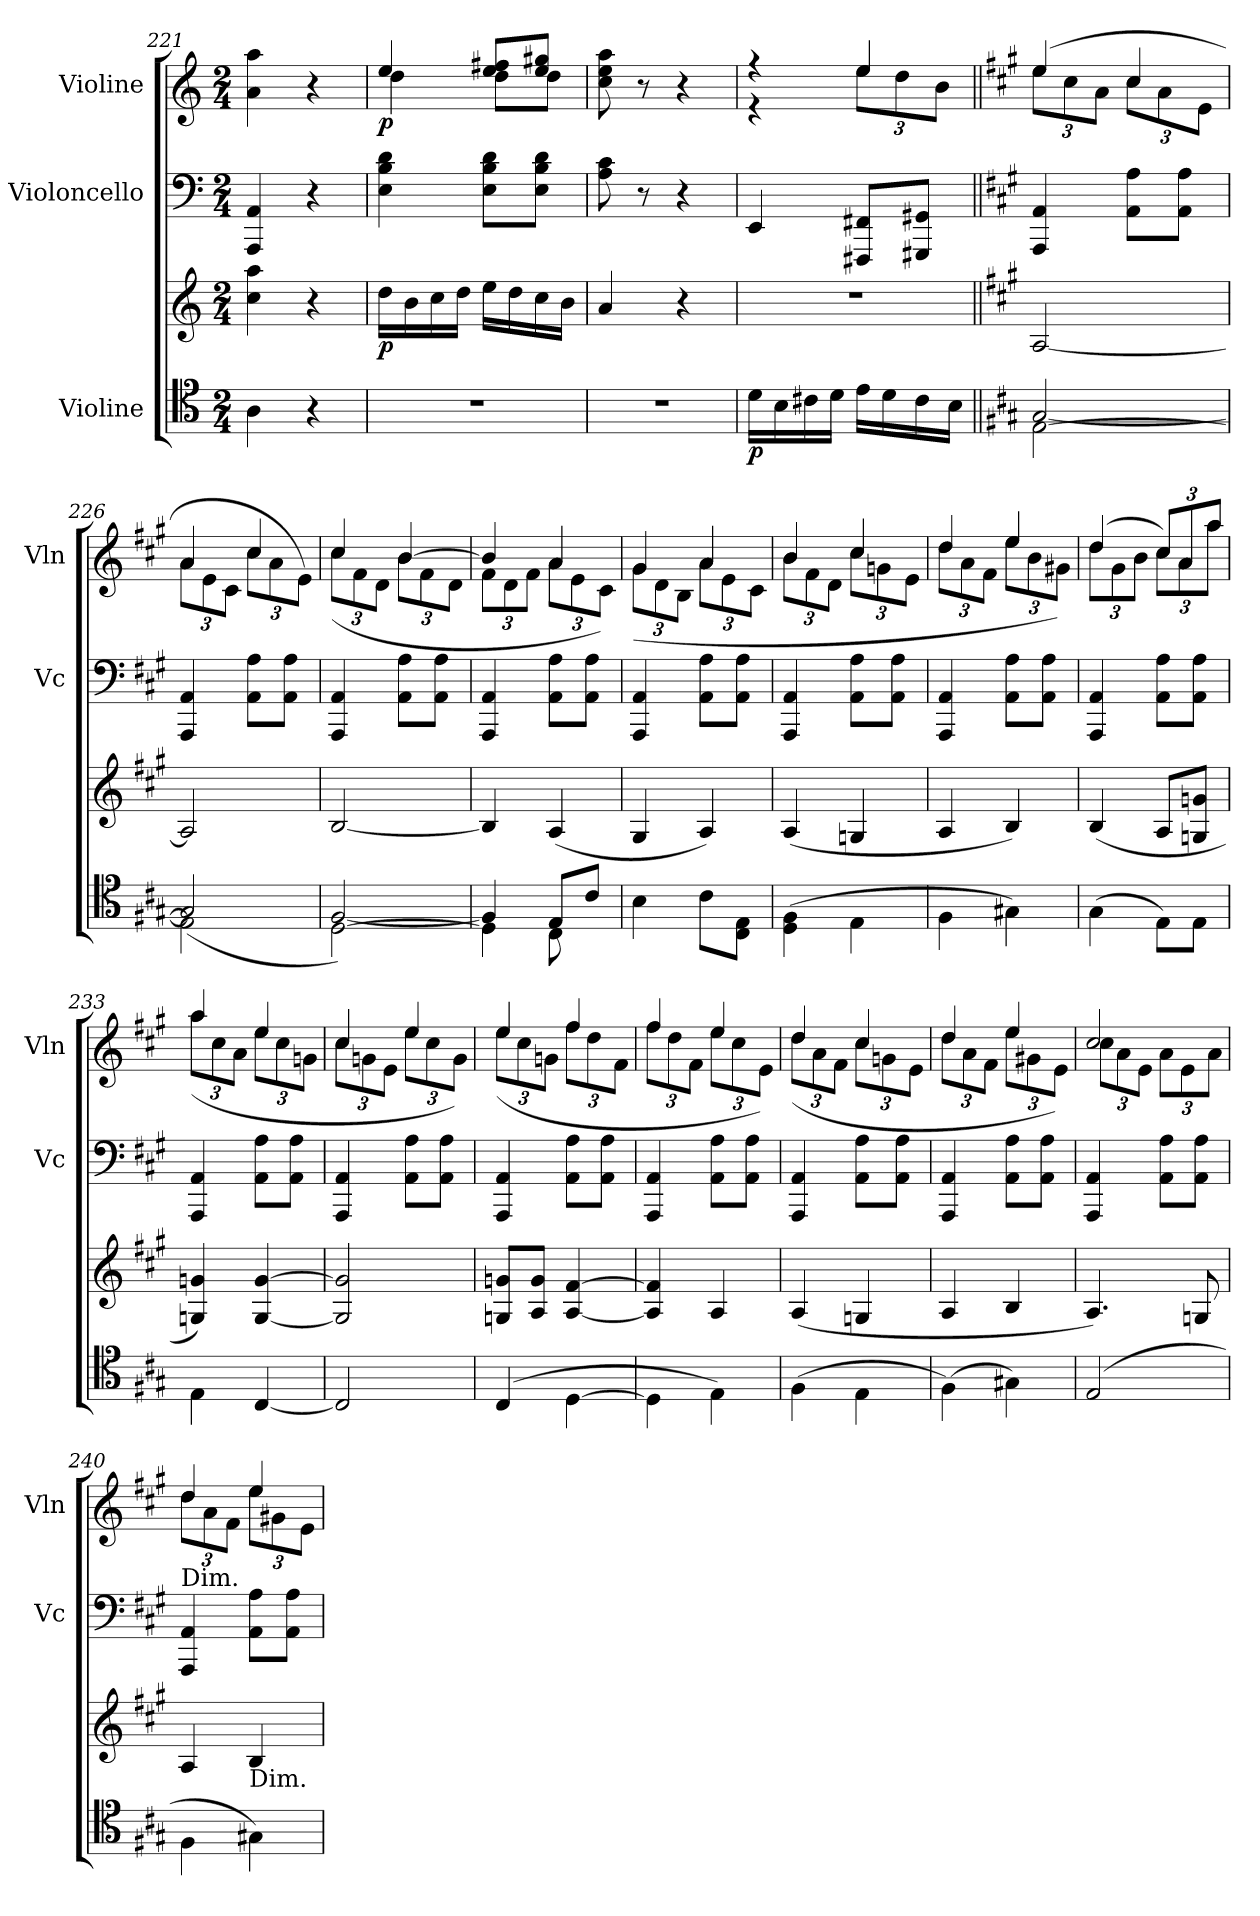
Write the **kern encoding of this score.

**kern	**kern	**dynam	**kern	**kern	**dynam
*part3	*part3	*part3	*part2	*part1	*part1
*staff4	*staff3	*staff3/4	*staff2	*staff1	*staff1
*I"Violine	*	*	*I"Violoncello	*I"Violine	*
*	*	*	*I'Vc	*I'Vln	*
*clefC4	*clefG2	*	*clefF4	*clefG2	*
*k[]	*k[]	*	*k[]	*k[]	*
*M2/4	*M2/4	*	*M2/4	*M2/4	*
=221	=221	=221	=221	=221	=221
4A\	4cc\ 4aa\	.	4AAA/ 4AA/	4a\ 4aa\	.
4r	4r	.	4r	4r	.
=222	=222	=222	=222	=222	=222
*	*	*	*	*^	*
!	!	!LO:DY:b	!	!	!	!LO:DY:b
2r	16dd\LL	p	4E\ 4B\ 4d\	4ee/	4dd\	p
.	16b\	.	.	.	.	.
.	16cc\	.	.	.	.	.
.	16dd\JJ	.	.	.	.	.
.	16ee\LL	.	8E\ 8B\ 8d\L	8ee/ 8ff#X/L	8dd\L	.
.	16dd\	.	.	.	.	.
.	16cc\	.	8E\ 8B\ 8d\J	8ee/ 8gg#X/J	8dd\J	.
.	16b\JJ	.	.	.	.	.
*	*	*	*	*v	*v	*
=223	=223	=223	=223	=223	=223
2r	4a/	.	8A\ 8c\	8cc\ 8ee\ 8aa\	.
.	.	.	8r	8r	.
.	4r	.	4r	4r	.
=224	=224	=224	=224	=224	=224
*	*	*	*	*^	*
!	!	!LO:DY:b=2	!	!	!	!
16d\LL	2r	p	4EE/	4r	4r	.
16B\	.	.	.	.	.	.
16c#X\	.	.	.	.	.	.
16d\JJ	.	.	.	.	.	.
*	*	*	*	*	*Xbrackettup	*
16e\LL	.	.	8FFF#X/ 8FF#X/L	4ee/	12ee\L	.
16d\	.	.	.	.	.	.
.	.	.	.	.	12dd\	.
16c#\	.	.	8GGG#X/ 8GG#X/J	.	.	.
.	.	.	.	.	12b\J	.
16B\JJ	.	.	.	.	.	.
=225||	=225||	=225||	=225||	=225||	=225||	=225||
*k[f#c#g#]	*k[f#c#g#]	*	*k[f#c#g#]	*k[f#c#g#]	*	*
*^	*	*	*	*	*	*
[2E\	[2G#/	[2A/	.	4AAA/ 4AA/	(>4ee/	12ee\L	.
.	.	.	.	.	.	12cc#\	.
.	.	.	.	.	.	12a\J	.
.	.	.	.	8AA\ 8A\L	4cc#/	12cc#\L	.
.	.	.	.	.	.	12a\	.
.	.	.	.	8AA\ 8A\J	.	.	.
.	.	.	.	.	.	12e\J	.
=226	=226	=226	=226	=226	=226	=226	=226
2E\]	(>2G#/]	2A/]	.	4AAA/ 4AA/	4a/	12a\L	.
.	.	.	.	.	.	12e\	.
.	.	.	.	.	.	12c#\J	.
.	.	.	.	8AA\ 8A\L	4cc#/	12cc#\L	.
.	.	.	.	.	.	12a\	.
.	.	.	.	8AA\ 8A\J	.	.	.
.	.	.	.	.	.	12e\J)	.
=227	=227	=227	=227	=227	=227	=227	=227
[2D\	[2F#/)	[2B/	.	4AAA/ 4AA/	4cc#/	(>12cc#\L	.
.	.	.	.	.	.	12f#\	.
.	.	.	.	.	.	12d\J	.
.	.	.	.	8AA\ 8A\L	[4b/	12b\L	.
.	.	.	.	.	.	12f#\	.
.	.	.	.	8AA\ 8A\J	.	.	.
.	.	.	.	.	.	12d\J	.
=228	=228	=228	=228	=228	=228	=228	=228
4F#/]	4D\]	4B/]	.	4AAA/ 4AA/	4b/]	12f#\L	.
.	.	.	.	.	.	12d\	.
.	.	.	.	.	.	12f#\J	.
8E/L	8C#\	(<4A/	.	8AA\ 8A\L	4a/	12a\L	.
.	.	.	.	.	.	12e\	.
8c#/J	8ryy	.	.	8AA\ 8A\J	.	.	.
.	.	.	.	.	.	12c#\J)	.
*v	*v	*	*	*	*	*	*
=229	=229	=229	=229	=229	=229	=229
4B\	4G#/	.	4AAA/ 4AA/	4g#/	(>12g#\L	.
.	.	.	.	.	12d\	.
.	.	.	.	.	12B\J	.
8c#\L	4A/)	.	8AA\ 8A\L	4a/	12a\L	.
.	.	.	.	.	12e\	.
8C#\ 8E\J	.	.	8AA\ 8A\J	.	.	.
.	.	.	.	.	12c#\J	.
=230	=230	=230	=230	=230	=230	=230
(<4D\ 4F#\	(<4A/	.	4AAA/ 4AA/	4b/	12b\L	.
.	.	.	.	.	12f#\	.
.	.	.	.	.	12d\J	.
4E\	4Gn/	.	8AA\ 8A\L	4cc#/	12cc#\L	.
.	.	.	.	.	12gn\	.
.	.	.	8AA\ 8A\J	.	.	.
.	.	.	.	.	12e\J	.
=231	=231	=231	=231	=231	=231	=231
4F#\	4A/	.	4AAA/ 4AA/	4dd/	12dd\L	.
.	.	.	.	.	12a\	.
.	.	.	.	.	12f#\J	.
4G#X\)	4B/)	.	8AA\ 8A\L	4ee/	12ee\L	.
.	.	.	.	.	12b\	.
.	.	.	8AA\ 8A\J	.	.	.
.	.	.	.	.	12g#X\J)	.
=232	=232	=232	=232	=232	=232	=232
(>4G#\	(<4B/	.	4AAA/ 4AA/	(>4dd/	12dd\L	.
.	.	.	.	.	12g#\	.
.	.	.	.	.	12b\J	.
8E\L)	8A/L	.	8AA\ 8A\L	12cc#/L)	12cc#\L	.
.	.	.	.	12a/	12a\	.
8E\J	8Gn/ 8gn/J	.	8AA\ 8A\J	.	.	.
.	.	.	.	12aa/J	12aa\J	.
=233	=233	=233	=233	=233	=233	=233
4E\	4Gn/ 4gn/)	.	4AAA/ 4AA/	4aa/	(>12aa\L	.
.	.	.	.	.	12cc#\	.
.	.	.	.	.	12a\J	.
[4C#/	[4G/ [4g/	.	8AA\ 8A\L	4ee/	12ee\L	.
.	.	.	.	.	12cc#\	.
.	.	.	8AA\ 8A\J	.	.	.
.	.	.	.	.	12gn\J	.
=234	=234	=234	=234	=234	=234	=234
2C#/]	2Gn]/ 2gn]/	.	4AAA/ 4AA/	4cc#/	12cc#\L	.
.	.	.	.	.	12gn\	.
.	.	.	.	.	12e\J	.
.	.	.	8AA\ 8A\L	4ee/	12ee\L	.
.	.	.	.	.	12cc#\	.
.	.	.	8AA\ 8A\J	.	.	.
.	.	.	.	.	12g\J)	.
=235	=235	=235	=235	=235	=235	=235
(>4C#/	8G/ 8gn/L	.	4AAA/ 4AA/	4ee/	(>12ee\L	.
.	.	.	.	.	12cc#\	.
.	8A/ 8g/J	.	.	.	.	.
.	.	.	.	.	12gn\J	.
[4D\	[4A/ [4f#/	.	8AA\ 8A\L	4ff#/	12ff#\L	.
.	.	.	.	.	12dd\	.
.	.	.	8AA\ 8A\J	.	.	.
.	.	.	.	.	12f#\J	.
=236	=236	=236	=236	=236	=236	=236
4D\]	4A]/ 4f#]/	.	4AAA/ 4AA/	4ff#/	12ff#\L	.
.	.	.	.	.	12dd\	.
.	.	.	.	.	12f#\J	.
4E\)	4A/	.	8AA\ 8A\L	4ee/	12ee\L	.
.	.	.	.	.	12cc#\	.
.	.	.	8AA\ 8A\J	.	.	.
.	.	.	.	.	12e\J)	.
=237	=237	=237	=237	=237	=237	=237
(>4F#\	(<4A/	.	4AAA/ 4AA/	4dd/	(>12dd\L	.
.	.	.	.	.	12a\	.
.	.	.	.	.	12f#\J	.
4E\	4Gn/	.	8AA\ 8A\L	4cc#/	12cc#\L	.
.	.	.	.	.	12gn\	.
.	.	.	8AA\ 8A\J	.	.	.
.	.	.	.	.	12e\J	.
=238	=238	=238	=238	=238	=238	=238
(>4F#\)	4A/	.	4AAA/ 4AA/	4dd/	12dd\L	.
.	.	.	.	.	12a\	.
.	.	.	.	.	12f#\J	.
4G#X\)	4B/	.	8AA\ 8A\L	4ee/	12ee\L	.
.	.	.	.	.	12g#X\	.
.	.	.	8AA\ 8A\J	.	.	.
.	.	.	.	.	12e\J)	.
=239	=239	=239	=239	=239	=239	=239
(<2E/	4.A/)	.	4AAA/ 4AA/	2cc#/	12cc#\L	.
.	.	.	.	.	12a\	.
.	.	.	.	.	12e\J	.
.	.	.	8AA\ 8A\L	.	12a\L	.
.	.	.	.	.	12e\	.
.	8Gn/	.	8AA\ 8A\J	.	.	.
.	.	.	.	.	12a\J	.
=240	=240	=240	=240	=240	=240	=240
!	!	!	!	!LO:TX:b:t=Dim.	!	!
!	!	!LO:DY:b=2	!	!	!	!
4F#\	4A/	dimin:	4AAA/ 4AA/	4dd/	12dd\L	.
.	.	.	.	.	12a\	.
.	.	.	.	.	12f#\J	.
!	!LO:TX:b:t=Dim.	!	!	!	!	!
4G#X\)	4B/	.	8AA\ 8A\L	4ee/	12ee\L	.
.	.	.	.	.	12g#X\	.
.	.	.	8AA\ 8A\J	.	.	.
.	.	.	.	.	12e\J	.
*	*	*	*	*v	*v	*
=	=	=	=	=	=
*-	*-	*-	*-	*-	*-
